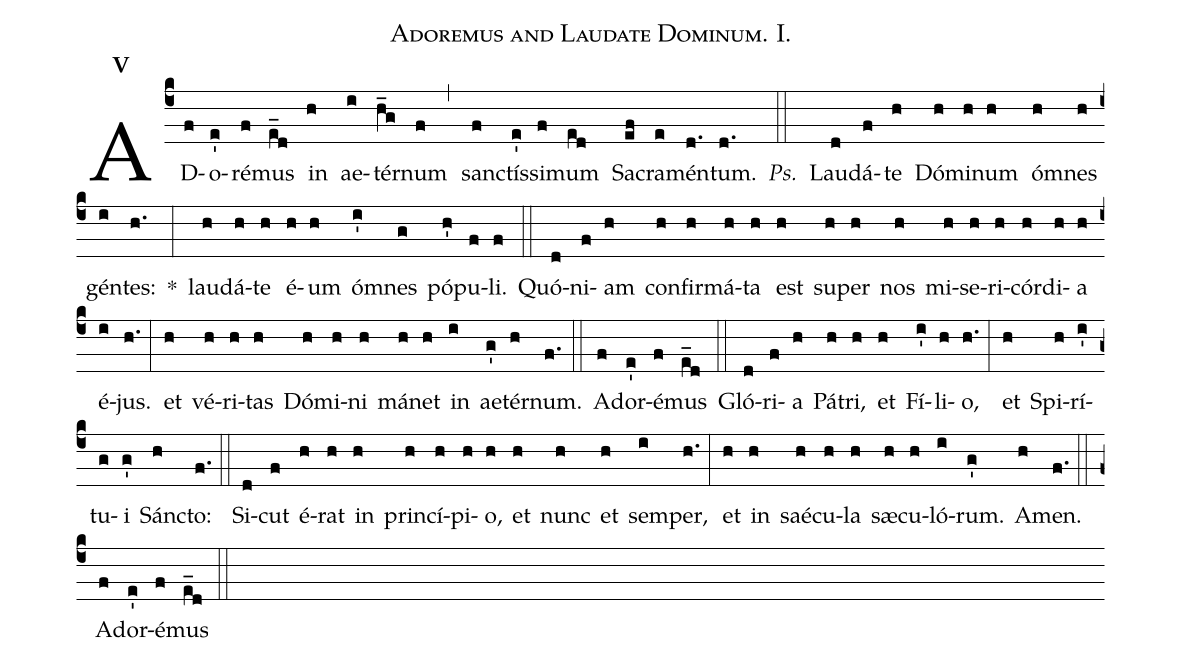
name:Adoremus and Laudate Dominum. I.;
mode:V;
%%
(c4) AD(f)o(e')ré(f)mus(e_d) in(h) ae(i)tér(h_g)num(f) (,) sanc(f)tís(e')si(f)mum(ed) Sac(ef)ra(e)mén(d.)tum.(d.) <i>Ps.</i>(::) Lau(d)dá(f)te(h) Dó(h)mi(h)num(h) óm(h)nes(h) gén(i)tes:(h.) *(:) lau(h)dá(h)te(h) é(h)um(h) óm(i')nes(g) pó(h')pu(f)li.(f) (::) Quó(d)ni(f)am(h) con(h)fir(h)má(h)ta(h) est(h) su(h)per(h) nos(h) mi(h)se(h)ri(h)cór(h)di(h)a(h) é(i)jus.(h.) (:) et(h) vé(h)ri(h)tas(h) Dó(h)mi(h)ni(h) má(h)net(h) in(i) ae(g')tér(h)num.(f.) (::) A(f)dor(e')é(f)mus(e_d) (::) Gló(d)ri(f)a(h) Pá(h)tri,(h) et(h) Fí(i')li(h)o,(h.) (:) et(h) Spi(h)rí(i')tu(g)i(g') Sánc(h)to:(f.) (::) Si(d)cut(f) é(h)rat(h) in(h) prin(h)cí(h)pi(h)o,(h) et(h) nunc(h) et(h) sem(i)per,(h.) (:) et(h) in(h) saé(h)cu(h)la(h) sæ(h)cu(h)ló(i)rum.(g') A(h)men.(f.) (::) A(f)dor(e')é(f)mus(e_d) (::)
